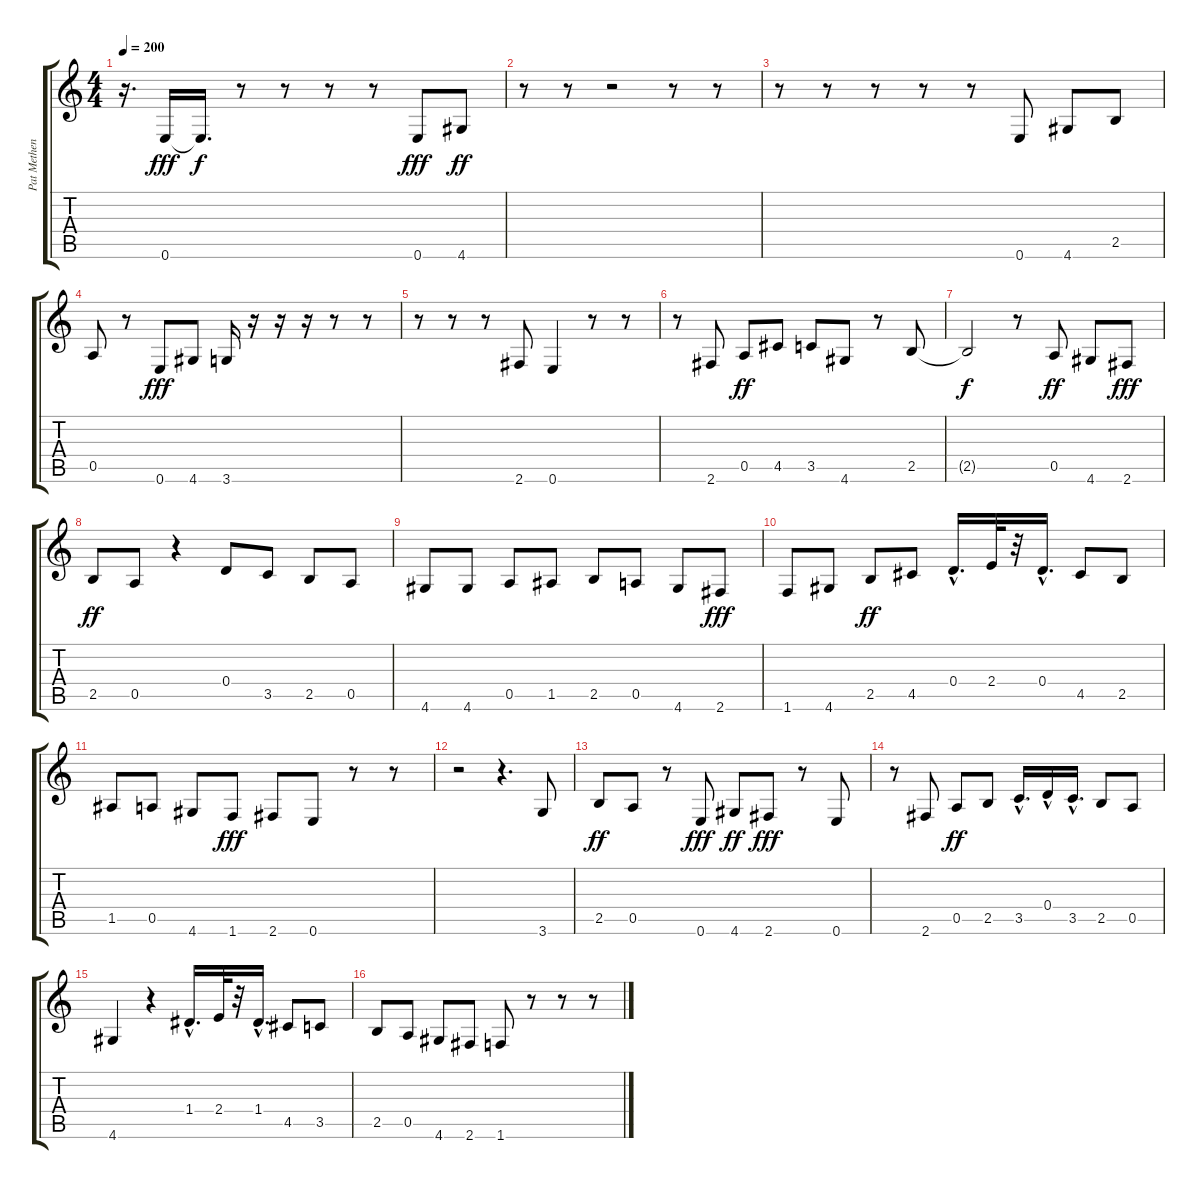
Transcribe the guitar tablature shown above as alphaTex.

\track ("Pat Metheny" "Pat Methen") {instrument electricguitarjazz}
\staff {score tabs}
\tuning (E4 B3 G3 D3 A2 E2) {hide}
\ts (4 4)
\tempo 200
\clef g2
\ks c
r.16{d dy fff} 0.6.16 0.6{t}.16{d dy f} r.8 r.8 r.8 r.8 0.6.8{dy fff} 4.6.8{dy ff} |
r.8 r.8 r.2 r.8 r.8 |
r.8 r.8 r.8 r.8 r.8 0.6.8 4.6.8 2.5.8 |
0.5.8 r.8 0.6.8{dy fff} 4.6.8 3.6.16 r.16 r.16 r.16 r.8 r.8 |
r.8 r.8 r.8 2.6.8 0.6.4 r.8 r.8 |
r.8 2.6.8 0.5.8{dy ff} 4.5.8 3.5.8 4.6.8 r.8 2.5.8 |
2.5{t}.2{dy f} r.8 0.5.8{dy ff} 4.6.8 2.6.8{dy fff} |
2.5.8{dy ff} 0.5.8 r.4 0.4.8 3.5.8 2.5.8 0.5.8 |
4.6.8 4.6.8 0.5.8 1.5.8 2.5.8 0.5.8 4.6.8 2.6.8{dy fff} |
1.6.8 4.6.8 2.5.8{dy ff} 4.5.8 0.4{hac}.16{d} 2.4.32 r.32 0.4{hac}.16{d} 4.5.8 2.5.8 |
1.5.8 0.5.8 4.6.8 1.6.8{dy fff} 2.6.8 0.6.8 r.8 r.8 |
r.2 r.4{d} 3.6.8 |
2.5.8{dy ff} 0.5.8 r.8 0.6.8{dy fff} 4.6.8{dy ff} 2.6.8{dy fff} r.8 0.6.8 |
r.8 2.6.8 0.5.8{dy ff} 2.5.8 3.5{hac}.16{d} 0.4{hac}.16 3.5{hac}.16{d} 2.5.8 0.5.8 |
4.6.4 r.4 1.4{hac}.16{d} 2.4.32 r.32 1.4{hac}.16{d} 4.5.8 3.5.8 |
2.5.8 0.5.8 4.6.8 2.6.8 1.6.8 r.8 r.8 r.8
